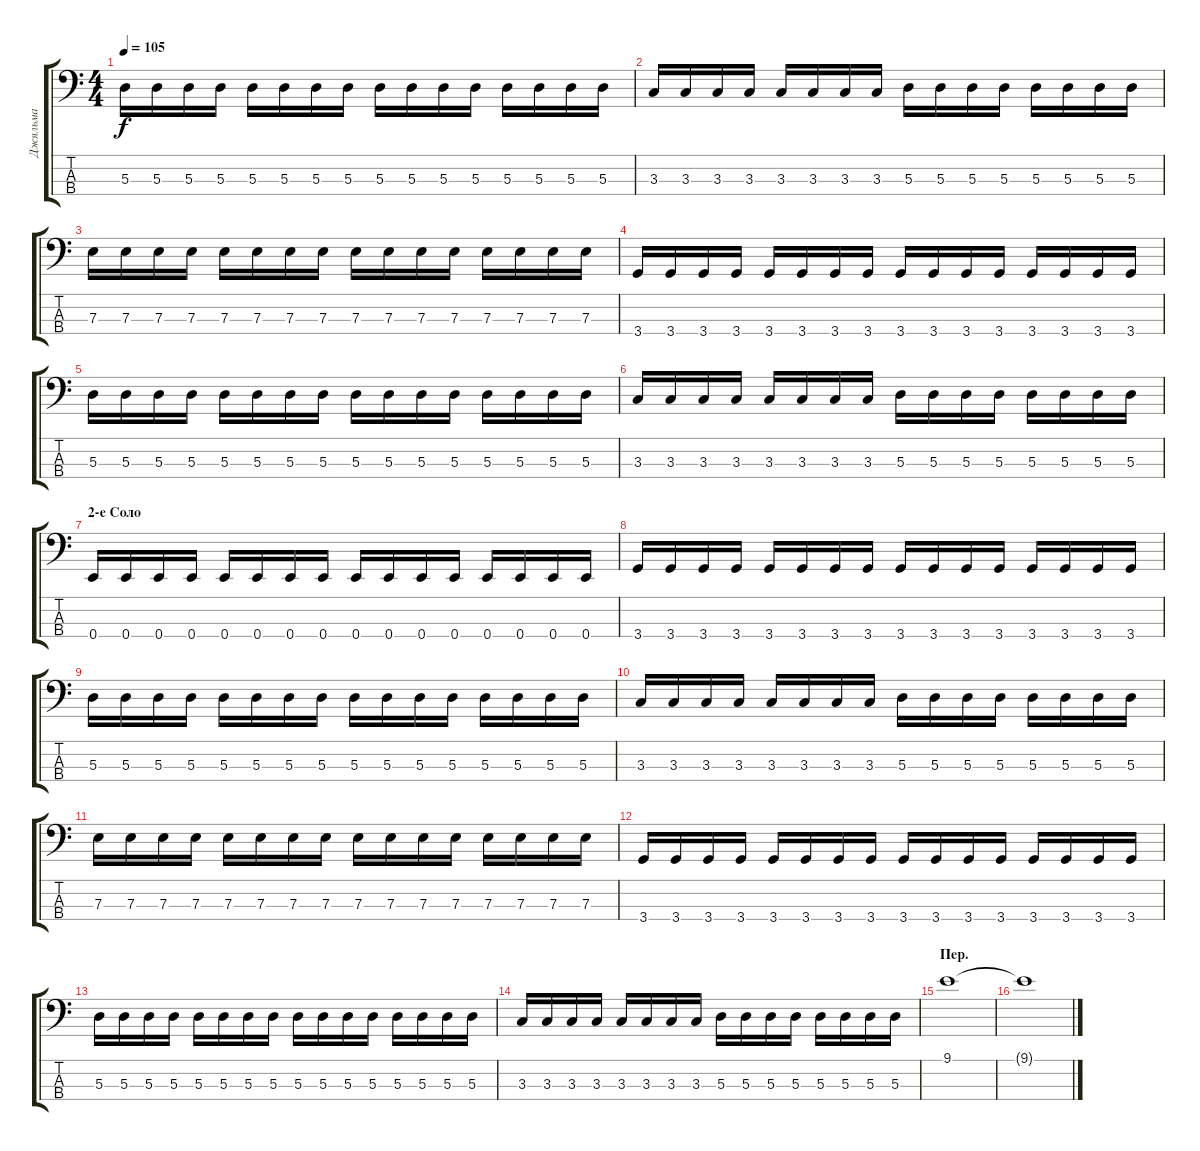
\track ("Джяльма" "Джяльма") {instrument electricbassfinger}
\staff {score tabs}
\tuning (G2 D2 A1 E1) {hide}
\ts (4 4)
\tempo 105
\clef f4
\ks c
5.3.16{dy f} 5.3.16 5.3.16 5.3.16 5.3.16 5.3.16 5.3.16 5.3.16 5.3.16 5.3.16 5.3.16 5.3.16 5.3.16 5.3.16 5.3.16 5.3.16 |
3.3.16 3.3.16 3.3.16 3.3.16 3.3.16 3.3.16 3.3.16 3.3.16 5.3.16 5.3.16 5.3.16 5.3.16 5.3.16 5.3.16 5.3.16 5.3.16 |
7.3.16 7.3.16 7.3.16 7.3.16 7.3.16 7.3.16 7.3.16 7.3.16 7.3.16 7.3.16 7.3.16 7.3.16 7.3.16 7.3.16 7.3.16 7.3.16 |
3.4.16 3.4.16 3.4.16 3.4.16 3.4.16 3.4.16 3.4.16 3.4.16 3.4.16 3.4.16 3.4.16 3.4.16 3.4.16 3.4.16 3.4.16 3.4.16 |
5.3.16 5.3.16 5.3.16 5.3.16 5.3.16 5.3.16 5.3.16 5.3.16 5.3.16 5.3.16 5.3.16 5.3.16 5.3.16 5.3.16 5.3.16 5.3.16 |
3.3.16 3.3.16 3.3.16 3.3.16 3.3.16 3.3.16 3.3.16 3.3.16 5.3.16 5.3.16 5.3.16 5.3.16 5.3.16 5.3.16 5.3.16 5.3.16 |
\section ("" "2-е Соло")
0.4.16 0.4.16 0.4.16 0.4.16 0.4.16 0.4.16 0.4.16 0.4.16 0.4.16 0.4.16 0.4.16 0.4.16 0.4.16 0.4.16 0.4.16 0.4.16 |
3.4.16 3.4.16 3.4.16 3.4.16 3.4.16 3.4.16 3.4.16 3.4.16 3.4.16 3.4.16 3.4.16 3.4.16 3.4.16 3.4.16 3.4.16 3.4.16 |
5.3.16 5.3.16 5.3.16 5.3.16 5.3.16 5.3.16 5.3.16 5.3.16 5.3.16 5.3.16 5.3.16 5.3.16 5.3.16 5.3.16 5.3.16 5.3.16 |
3.3.16 3.3.16 3.3.16 3.3.16 3.3.16 3.3.16 3.3.16 3.3.16 5.3.16 5.3.16 5.3.16 5.3.16 5.3.16 5.3.16 5.3.16 5.3.16 |
7.3.16 7.3.16 7.3.16 7.3.16 7.3.16 7.3.16 7.3.16 7.3.16 7.3.16 7.3.16 7.3.16 7.3.16 7.3.16 7.3.16 7.3.16 7.3.16 |
3.4.16 3.4.16 3.4.16 3.4.16 3.4.16 3.4.16 3.4.16 3.4.16 3.4.16 3.4.16 3.4.16 3.4.16 3.4.16 3.4.16 3.4.16 3.4.16 |
5.3.16 5.3.16 5.3.16 5.3.16 5.3.16 5.3.16 5.3.16 5.3.16 5.3.16 5.3.16 5.3.16 5.3.16 5.3.16 5.3.16 5.3.16 5.3.16 |
3.3.16 3.3.16 3.3.16 3.3.16 3.3.16 3.3.16 3.3.16 3.3.16 5.3.16 5.3.16 5.3.16 5.3.16 5.3.16 5.3.16 5.3.16 5.3.16 |
\section ("" "Пер.")
9.1.1 |
9.1{t}.1
